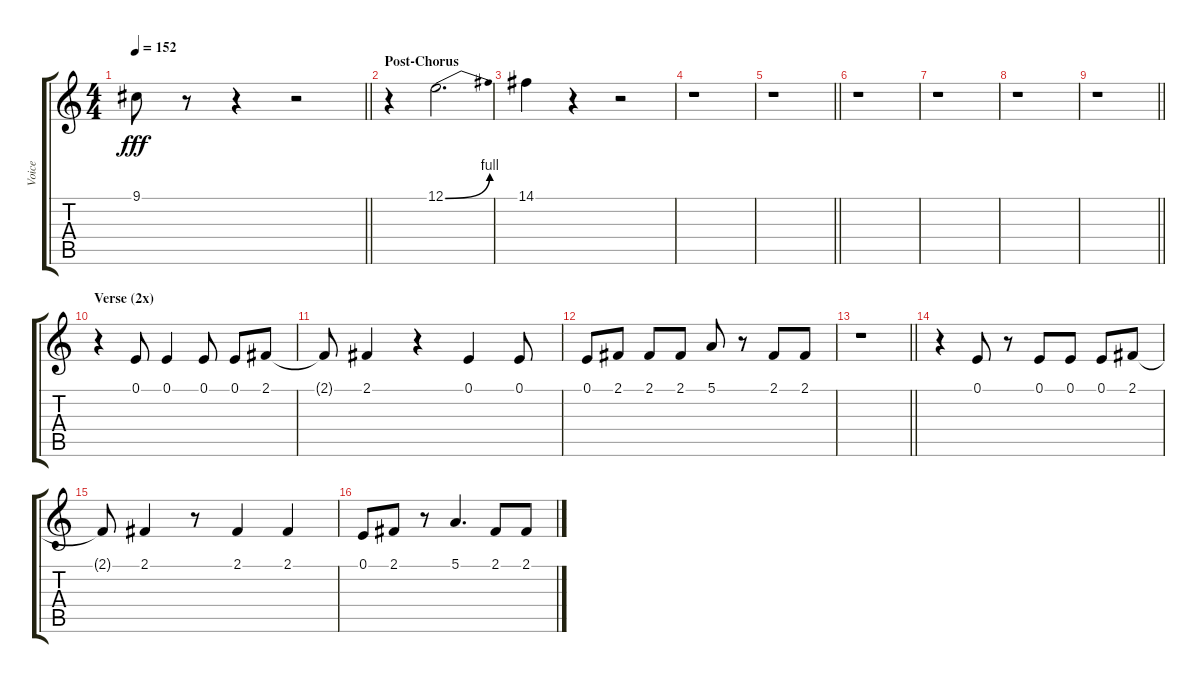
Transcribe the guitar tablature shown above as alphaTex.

\track ("Voice" "Voice") {instrument lead1square}
\staff {score tabs}
\tuning (E4 B3 G3 D3 A2 E2) {hide}
\ts (4 4)
\tempo 152
\clef g2
\barLineRight lightlight
\ks c
9.1{t}.8{dy fff} r.8 r.4 r.2 |
\section ("" "Post-Chorus")
r.4 12.1{be (bend 0 0 60 4)}.2{d} |
14.1.4 r.4 r.2 |
r.1 |
\barLineRight lightlight
r.1 |
r.1 |
r.1 |
r.1 |
\barLineRight lightlight
r.1 |
\section ("" "Verse (2x)")
r.4 0.1.8 0.1.4 0.1.8 0.1.8 2.1.8 |
2.1{t}.8 2.1.4 r.4 0.1.4 0.1.8 |
0.1.8 2.1.8 2.1.8 2.1.8 5.1.8 r.8 2.1.8 2.1.8 |
\barLineRight lightlight
r.1 |
r.4 0.1.8 r.8 0.1.8 0.1.8 0.1.8 2.1.8 |
2.1{t}.8 2.1.4 r.8 2.1.4 2.1.4 |
0.1.8 2.1.8 r.8 5.1.4{d} 2.1.8 2.1.8
